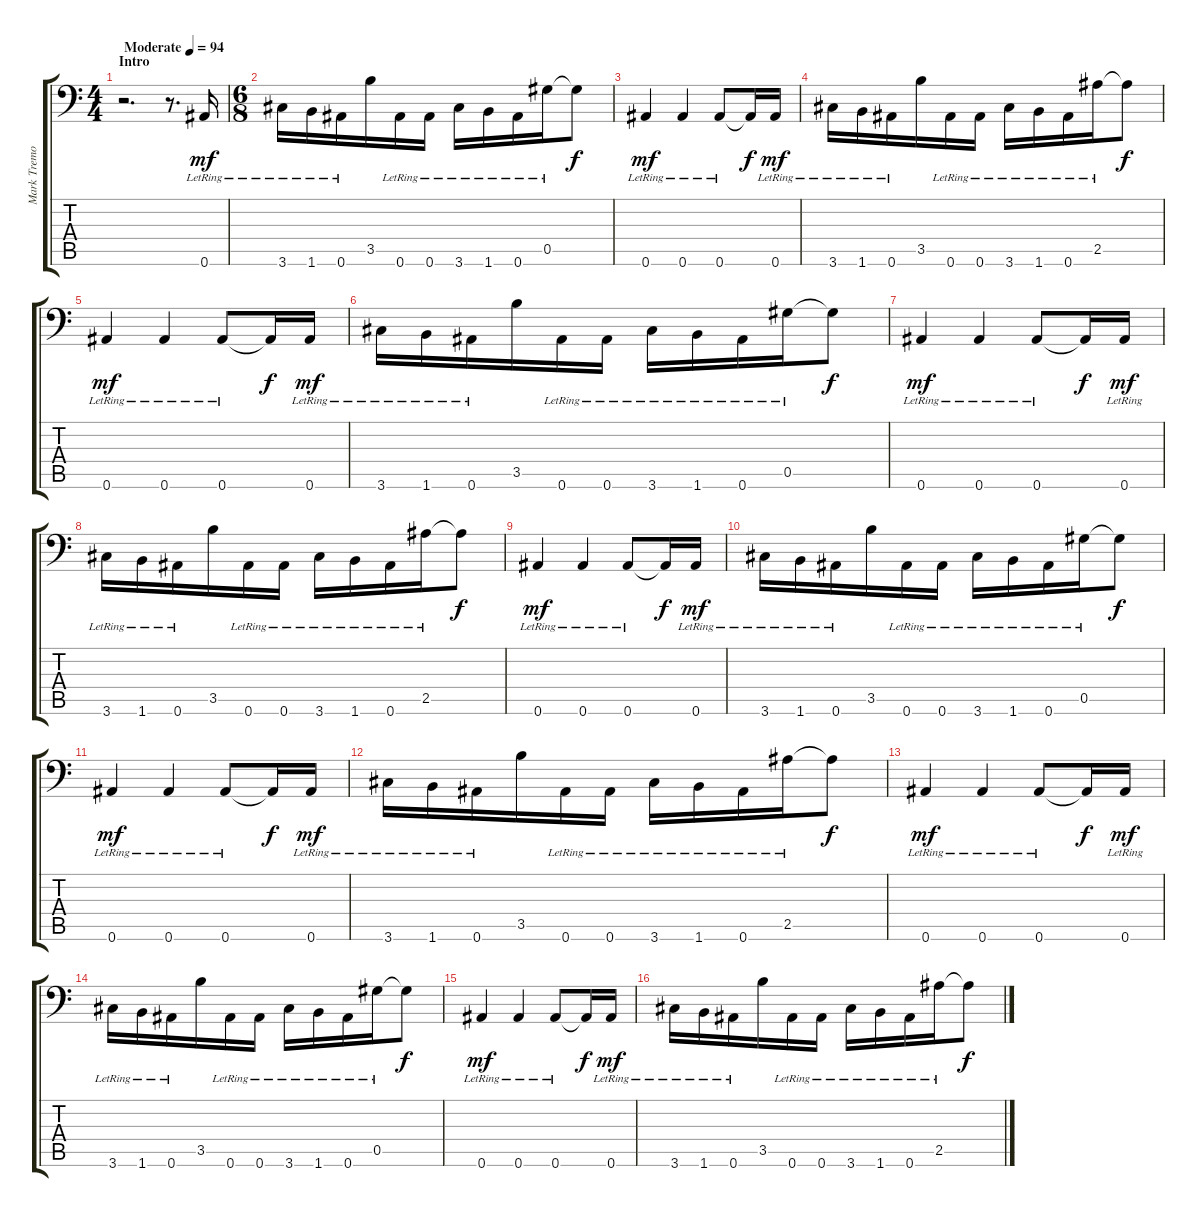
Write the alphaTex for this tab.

\track ("Mark Tremonti" "Mark Tremo") {instrument distortionguitar}
\staff {score tabs}
\tuning (Eb4 Bb3 Gb3 Db3 Ab2 Bb1) {hide}
\ts (4 4)
\section ("" "Intro")
\tempo (94 "Moderate")
\clef f4
\ks c
r.2{d dy mf instrument distortionguitar} r.8{d} 0.6{lr}.16 |
\ts (6 8)
3.6{lr}.16 1.6{lr}.16 0.6{lr}.16 3.5.16 0.6{lr}.16 0.6{lr}.16 3.6{lr}.16 1.6{lr}.16 0.6{lr}.16 0.5{lr}.16 0.5{t}.8{dy f} |
0.6{lr}.4{dy mf} 0.6{lr}.4 0.6{lr}.8 0.6{t}.16{dy f} 0.6{lr}.16{dy mf} |
3.6{lr}.16 1.6{lr}.16 0.6{lr}.16 3.5.16 0.6{lr}.16 0.6{lr}.16 3.6{lr}.16 1.6{lr}.16 0.6{lr}.16 2.5{lr}.16 2.5{t}.8{dy f} |
0.6{lr}.4{dy mf} 0.6{lr}.4 0.6{lr}.8 0.6{t}.16{dy f} 0.6{lr}.16{dy mf} |
3.6{lr}.16 1.6{lr}.16 0.6{lr}.16 3.5.16 0.6{lr}.16 0.6{lr}.16 3.6{lr}.16 1.6{lr}.16 0.6{lr}.16 0.5{lr}.16 0.5{t}.8{dy f} |
0.6{lr}.4{dy mf} 0.6{lr}.4 0.6{lr}.8 0.6{t}.16{dy f} 0.6{lr}.16{dy mf} |
3.6{lr}.16 1.6{lr}.16 0.6{lr}.16 3.5.16 0.6{lr}.16 0.6{lr}.16 3.6{lr}.16 1.6{lr}.16 0.6{lr}.16 2.5{lr}.16 2.5{t}.8{dy f} |
0.6{lr}.4{dy mf} 0.6{lr}.4 0.6{lr}.8 0.6{t}.16{dy f} 0.6{lr}.16{dy mf} |
3.6{lr}.16 1.6{lr}.16 0.6{lr}.16 3.5.16 0.6{lr}.16 0.6{lr}.16 3.6{lr}.16 1.6{lr}.16 0.6{lr}.16 0.5{lr}.16 0.5{t}.8{dy f} |
0.6{lr}.4{dy mf} 0.6{lr}.4 0.6{lr}.8 0.6{t}.16{dy f} 0.6{lr}.16{dy mf} |
3.6{lr}.16 1.6{lr}.16 0.6{lr}.16 3.5.16 0.6{lr}.16 0.6{lr}.16 3.6{lr}.16 1.6{lr}.16 0.6{lr}.16 2.5{lr}.16 2.5{t}.8{dy f} |
0.6{lr}.4{dy mf} 0.6{lr}.4 0.6{lr}.8 0.6{t}.16{dy f} 0.6{lr}.16{dy mf} |
3.6{lr}.16 1.6{lr}.16 0.6{lr}.16 3.5.16 0.6{lr}.16 0.6{lr}.16 3.6{lr}.16 1.6{lr}.16 0.6{lr}.16 0.5{lr}.16 0.5{t}.8{dy f} |
0.6{lr}.4{dy mf} 0.6{lr}.4 0.6{lr}.8 0.6{t}.16{dy f} 0.6{lr}.16{dy mf} |
3.6{lr}.16 1.6{lr}.16 0.6{lr}.16 3.5.16 0.6{lr}.16 0.6{lr}.16 3.6{lr}.16 1.6{lr}.16 0.6{lr}.16 2.5{lr}.16 2.5{t}.8{dy f}
